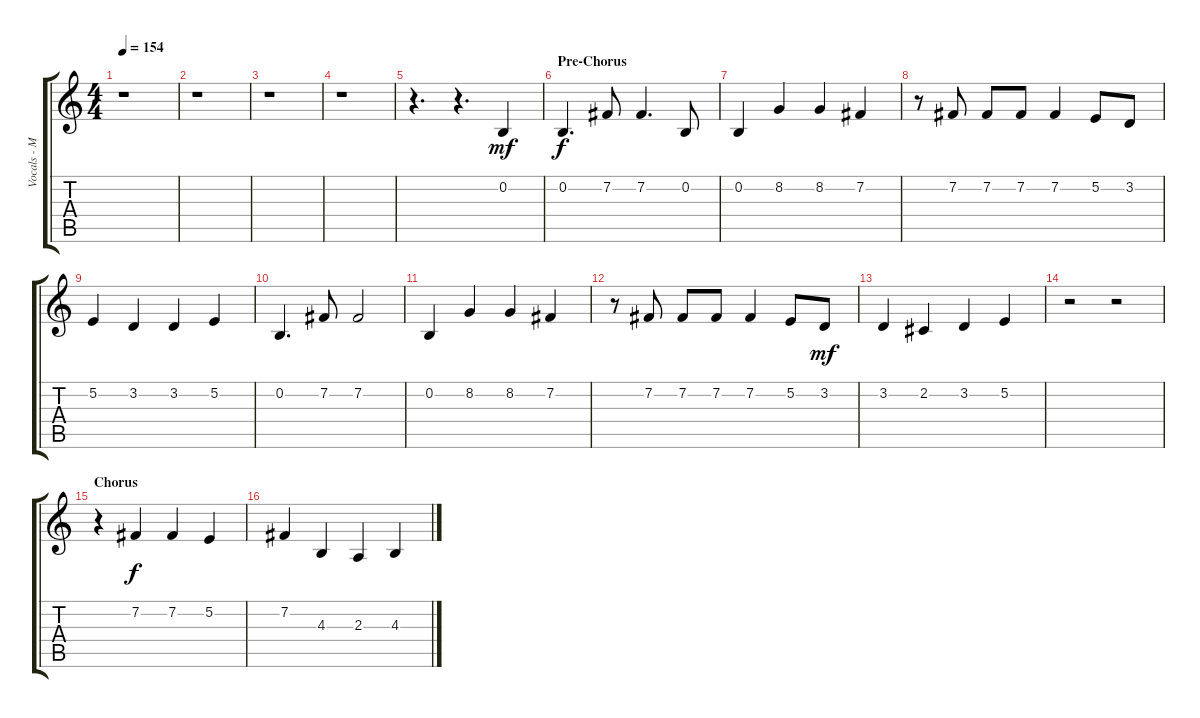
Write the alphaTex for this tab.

\track ("Vocals - Matt" "Vocals - M") {instrument baritonesax}
\staff {score tabs}
\tuning (E4 B3 G3 D3 A2 E2) {hide}
\ts (4 4)
\tempo 154
\clef g2
\ks c
r.1{dy f} |
r.1 |
r.1 |
r.1 |
r.4{d} r.4{d} 0.2.4{dy mf} |
\section ("" "Pre-Chorus")
0.2.4{d dy f} 7.2.8 7.2.4{d} 0.2.8 |
0.2.4 8.2.4 8.2.4 7.2.4 |
r.8 7.2.8 7.2.8 7.2.8 7.2.4 5.2.8 3.2.8 |
5.2.4 3.2.4 3.2.4 5.2.4 |
0.2.4{d} 7.2.8 7.2.2 |
0.2.4 8.2.4 8.2.4 7.2.4 |
r.8 7.2.8 7.2.8 7.2.8 7.2.4 5.2.8 3.2.8{dy mf} |
3.2.4 2.2.4 3.2.4 5.2.4 |
r.2 r.2 |
\section ("" "Chorus")
r.4 7.2.4{dy f} 7.2.4 5.2.4 |
7.2.4 4.3.4 2.3.4 4.3.4
